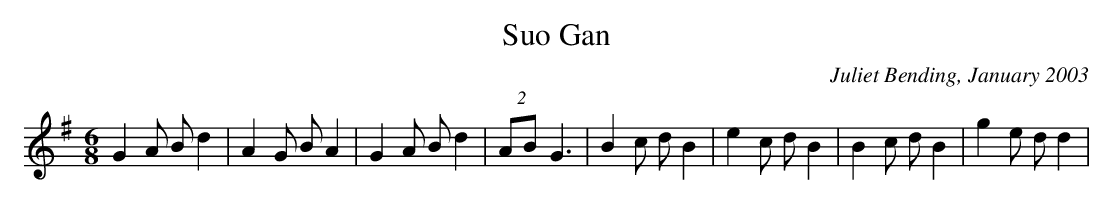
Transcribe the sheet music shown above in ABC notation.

X:1
T:Suo Gan
O:Juliet Bending, January 2003
M:6/8
L:1/8
K:G
G2 A B d2 | A2 G B A2 | G2 A B d2 |\
(2AB G3 | B2 c d B2 | e2 c d B2 |\
B2 c d B2 | g2 e d d2 |
